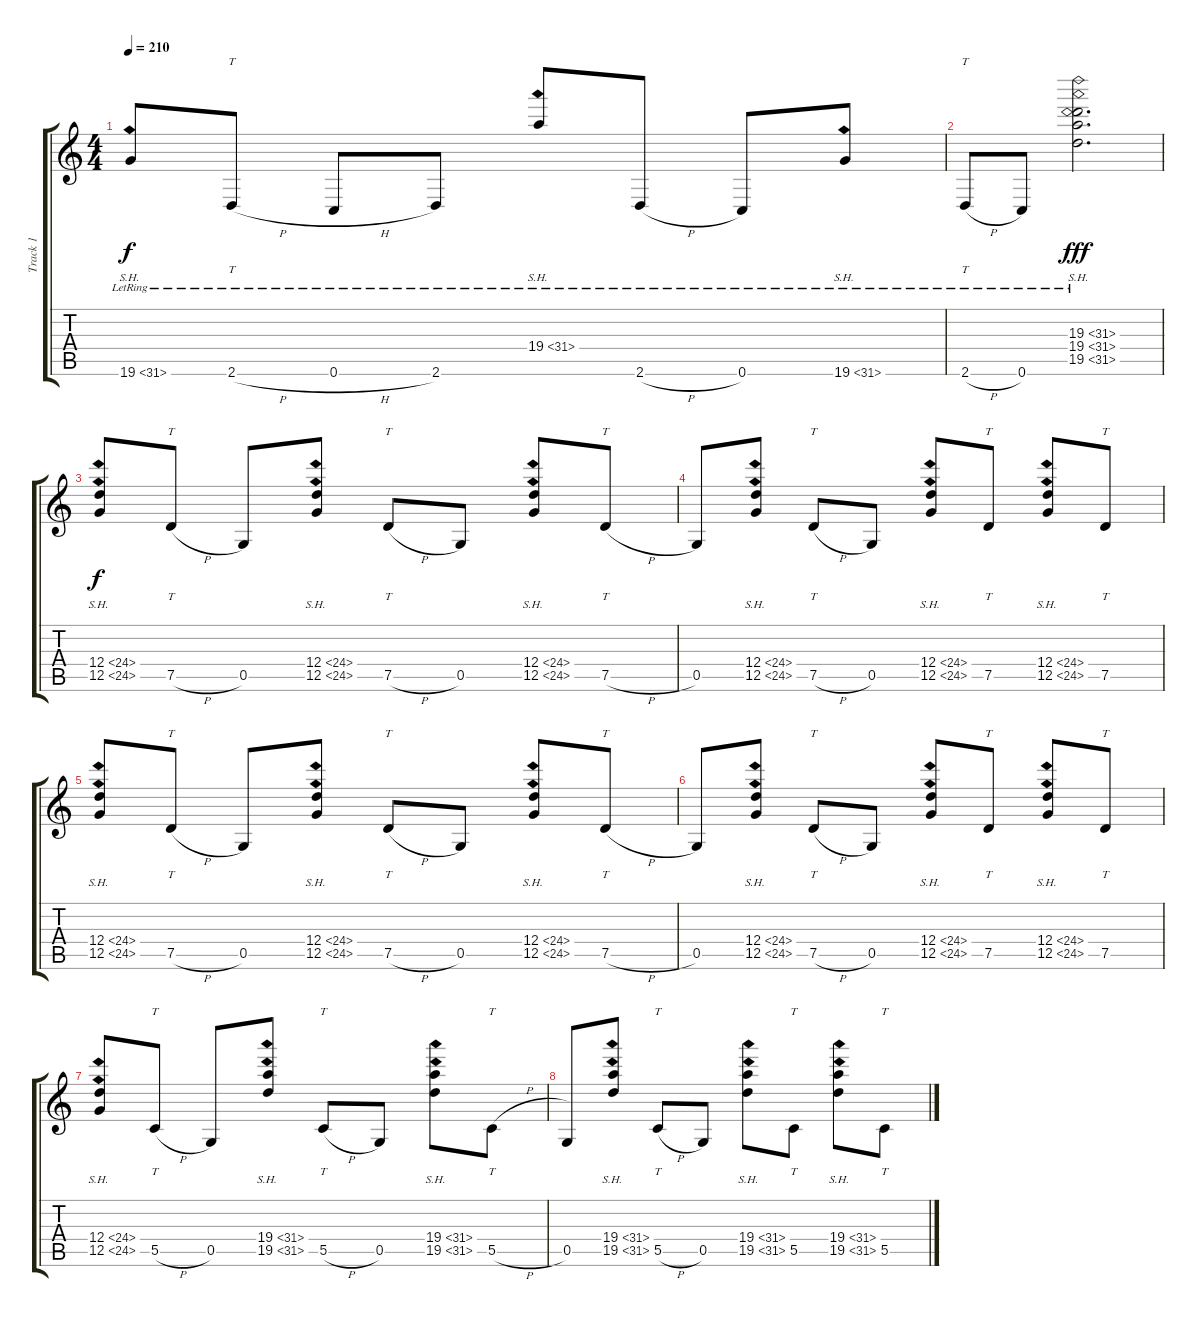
\track ("Track 1" "Track 1") {instrument acousticguitarsteel}
\staff {score tabs}
\tuning (D4 Bb3 G3 D3 G2 C2) {hide}
\ts (4 4)
\tempo 210
\clef g2
\ks c
19.6{sh 12 lr}.8{dy f} 2.6{h lr}.8{tt} 0.6{h lr}.8 2.6{lr}.8 19.4{sh 12 lr}.8 2.6{h lr}.8 0.6{lr}.8 19.6{sh 12 lr}.8 |
2.6{h lr}.8{tt} 0.6{lr}.8 (19.3{sh 12 lr} 19.4{sh 12 lr} 19.5{sh 12}).2{d dy fff} |
(12.4{sh 12} 12.5{sh 12}).8{dy f} 7.5{h}.8{tt} 0.5.8 (12.4{sh 12} 12.5{sh 12}).8 7.5{h}.8{tt} 0.5.8 (12.4{sh 12} 12.5{sh 12}).8 7.5{h}.8{tt} |
0.5.8 (12.4{sh 12} 12.5{sh 12}).8 7.5{h}.8{tt} 0.5.8 (12.4{sh 12} 12.5{sh 12}).8 7.5.8{tt} (12.4{sh 12} 12.5{sh 12}).8 7.5.8{tt} |
(12.4{sh 12} 12.5{sh 12}).8 7.5{h}.8{tt} 0.5.8 (12.4{sh 12} 12.5{sh 12}).8 7.5{h}.8{tt} 0.5.8 (12.4{sh 12} 12.5{sh 12}).8 7.5{h}.8{tt} |
0.5.8 (12.4{sh 12} 12.5{sh 12}).8 7.5{h}.8{tt} 0.5.8 (12.4{sh 12} 12.5{sh 12}).8 7.5.8{tt} (12.4{sh 12} 12.5{sh 12}).8 7.5.8{tt} |
(12.4{sh 12} 12.5{sh 12}).8 5.5{h}.8{tt} 0.5.8 (19.4{sh 12} 19.5{sh 12}).8 5.5{h}.8{tt} 0.5.8 (19.4{sh 12} 19.5{sh 12}).8 5.5{h}.8{tt} |
0.5.8 (19.4{sh 12} 19.5{sh 12}).8 5.5{h}.8{tt} 0.5.8 (19.4{sh 12} 19.5{sh 12}).8 5.5.8{tt} (19.4{sh 12} 19.5{sh 12}).8 5.5.8{tt}
